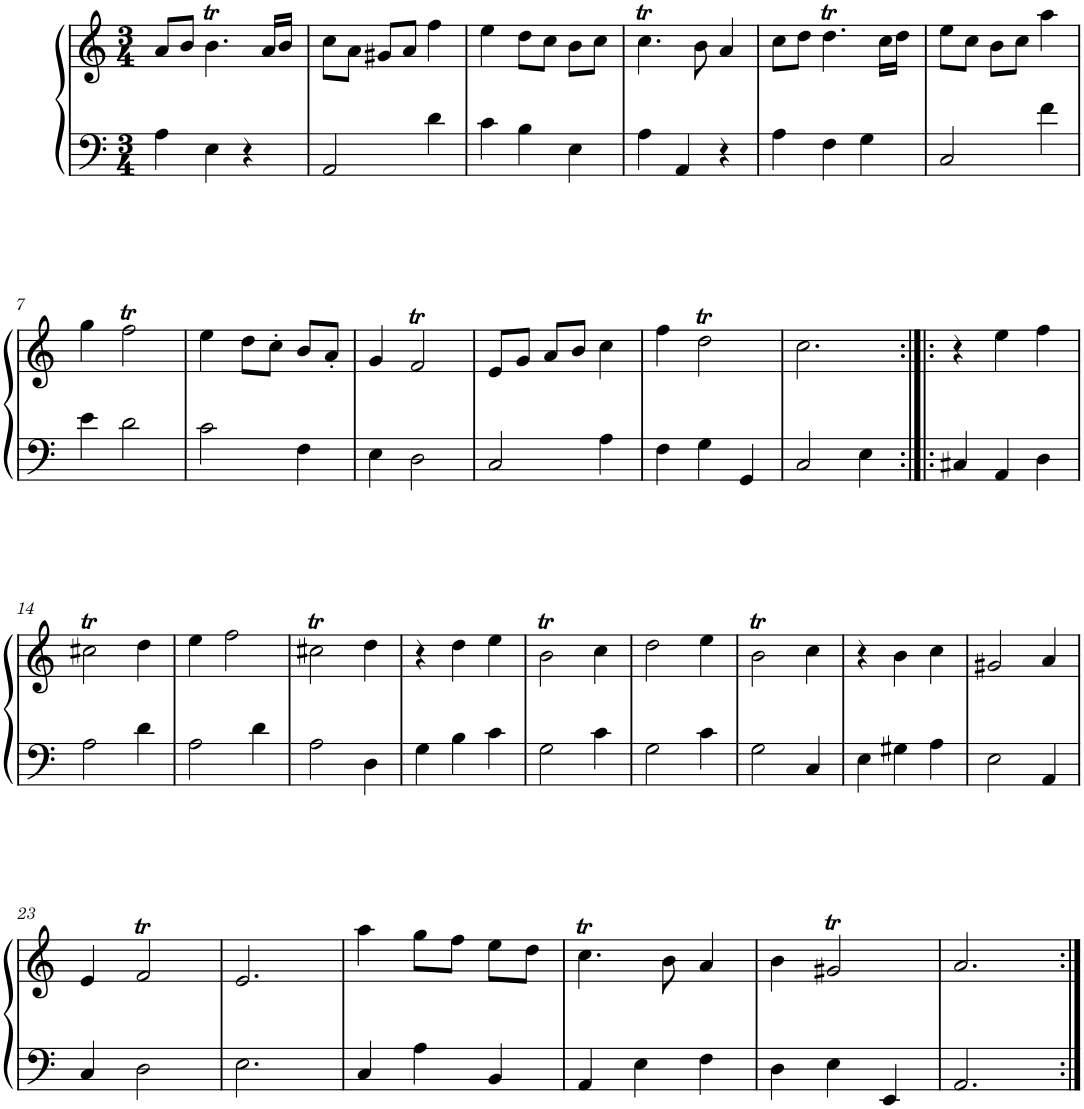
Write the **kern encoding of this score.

**kern	**kern
*part1	*part1
*staff2	*staff1
*I"Piano, Piano	*
*I'Pno.	*
*clefF4	*clefG2
*k[]	*k[]
*M3/4	*M3/4
=1	=1
4A\	8a/L
.	8b/J
4E\	4.bt\
4r	.
.	16a/LL
.	16b/JJ
=2	=2
2AA/	8cc\L
.	8a\J
.	8g#X/L
.	8a/J
4d\	4ff\
=3	=3
4c\	4ee\
4B\	8dd\L
.	8cc\J
4E\	8b\L
.	8cc\J
=4	=4
4A\	4.ccT\
4AA/	.
.	8b\
4r	4a/
=5	=5
4A\	8cc\L
.	8dd\J
4F\	4.ddT\
4G\	.
.	16cc\LL
.	16dd\JJ
=6	=6
2C/	8ee\L
.	8cc\J
.	8b\L
.	8cc\J
4f\	4aa\
!!LO:LB:g=z
=7	=7
4e\	4gg\
2d\	2ffT\
=8	=8
2c\	4ee\
.	8dd\L
.	8cc'\J
4F\	8b/L
.	8a'/J
=9	=9
4E\	4g/
2D\	2fT/
=10	=10
2C/	8e/L
.	8g/J
.	8a/L
.	8b/J
4A\	4cc\
=11	=11
4F\	4ff\
4G\	2ddT\
4GG/	.
=12	=12
2C/	2.cc\
4E\	.
=13:|!|:	=13:|!|:
4C#X/	4r
4AA/	4ee\
4D\	4ff\
!!LO:LB:g=z
=14	=14
2A\	2cc#Xt\
4d\	4dd\
=15	=15
2A\	4ee\
.	2ff\
4d\	.
=16	=16
2A\	2cc#Xt\
4D\	4dd\
=17	=17
4G\	4r
4B\	4dd\
4c\	4ee\
=18	=18
2G\	2bt\
4c\	4cc\
=19	=19
2G\	2dd\
4c\	4ee\
=20	=20
2G\	2bt\
4C/	4cc\
=21	=21
4E\	4r
4G#X\	4b\
4A\	4cc\
=22	=22
2E\	2g#X/
4AA/	4a/
!!LO:LB:g=z
=23	=23
4C/	4e/
2D\	2fT/
=24	=24
2.E\	2.e/
=25	=25
4C/	4aa\
4A\	8gg\L
.	8ff\J
4BB/	8ee\L
.	8dd\J
=26	=26
4AA/	4.ccT\
4E\	.
.	8b\
4F\	4a/
=27	=27
4D\	4b\
4E\	2g#Xt/
4EE/	.
=28	=28
2.AA/	2.a/
=:|!	=:|!
*-	*-
